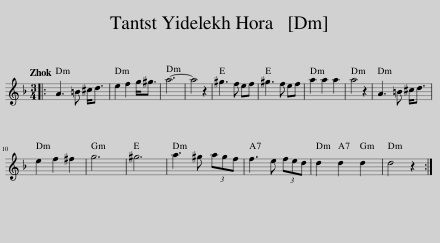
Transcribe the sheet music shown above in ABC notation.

X:1
L:1/8
Q:1/4=120
M:3/4
I:linebreak $
K:Dmin
V:1 treble
V:1
|: A3 =B ^c<d | e2 f2 g<^g | a6- | a4 z2 | ^g3 f ef | %5
 ^g3 f ef | a2 a2 a2 | a4 z2 | A3 =B ^c<d |$ e2 f2 ^f2 | %10
 g6 | ^g6 | a3 ^g (3agf | f3 e (3fed | d2 d2 d2 | %15
 d4 z2 :| %16
